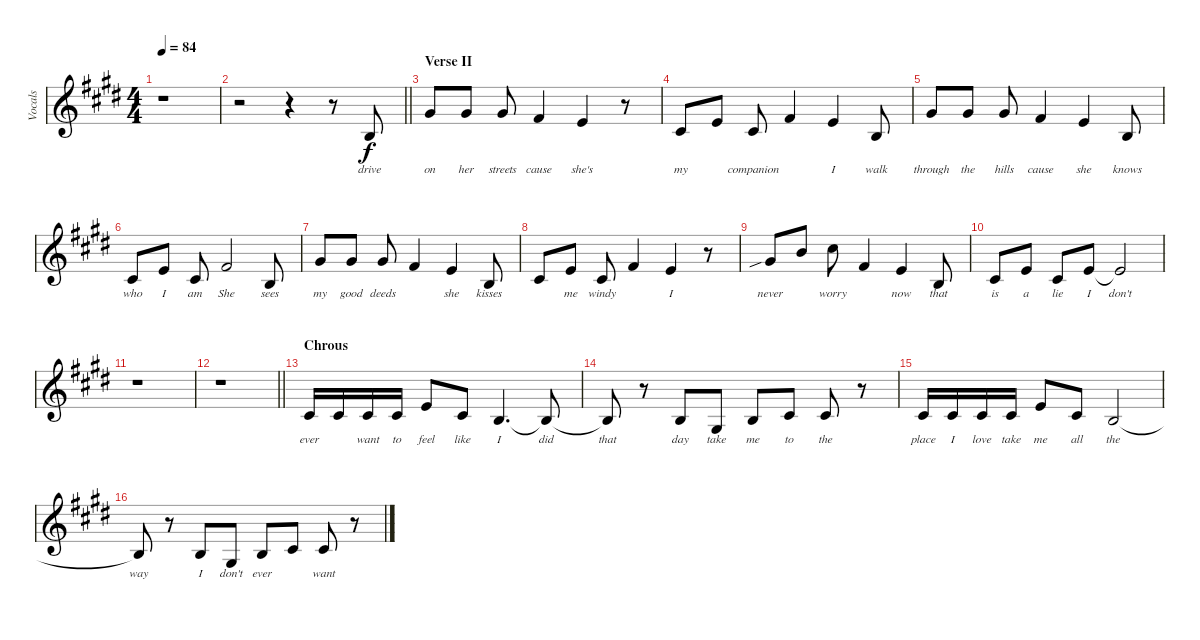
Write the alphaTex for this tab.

\track ("Vocals" "Vocals") {instrument flute}
\staff {score}
\tuning (E4 B3 G3 D3 A2 E2) {hide}
\ts (4 4)
\tempo 84
\clef g2
\ks c#minor
r.1{dy f} |
\barLineRight lightlight
r.2 r.4 r.8 4.3.8{lyrics (0 "drive") lyrics (1 "") lyrics (2 "") lyrics (3 "") lyrics (4 "")} |
\section ("" "Verse II")
4.1.8{lyrics (0 "on") lyrics (1 "") lyrics (2 "") lyrics (3 "") lyrics (4 "")} 4.1.8{lyrics (0 "her") lyrics (1 "") lyrics (2 "") lyrics (3 "") lyrics (4 "")} 4.1.8{lyrics (0 "streets") lyrics (1 "") lyrics (2 "") lyrics (3 "") lyrics (4 "")} 2.1.4{lyrics (0 "cause") lyrics (1 "") lyrics (2 "") lyrics (3 "") lyrics (4 "")} 0.1.4{lyrics (0 "she's") lyrics (1 "") lyrics (2 "") lyrics (3 "") lyrics (4 "")} r.8 |
\ks e
2.2.8{lyrics (0 "my") lyrics (1 "") lyrics (2 "") lyrics (3 "") lyrics (4 "")} 0.1.8{lyrics (0 "") lyrics (1 "") lyrics (2 "") lyrics (3 "") lyrics (4 "")} 2.2.8{lyrics (0 "companion") lyrics (1 "") lyrics (2 "") lyrics (3 "") lyrics (4 "")} 2.1.4{lyrics (0 "") lyrics (1 "") lyrics (2 "") lyrics (3 "") lyrics (4 "")} 0.1.4{lyrics (0 "I") lyrics (1 "") lyrics (2 "") lyrics (3 "") lyrics (4 "")} 4.3.8{lyrics (0 "walk") lyrics (1 "") lyrics (2 "") lyrics (3 "") lyrics (4 "")} |
\ks c#minor
4.1.8{lyrics (0 "through") lyrics (1 "") lyrics (2 "") lyrics (3 "") lyrics (4 "")} 4.1.8{lyrics (0 "the") lyrics (1 "") lyrics (2 "") lyrics (3 "") lyrics (4 "")} 4.1.8{lyrics (0 "hills") lyrics (1 "") lyrics (2 "") lyrics (3 "") lyrics (4 "")} 2.1.4{lyrics (0 "cause") lyrics (1 "") lyrics (2 "") lyrics (3 "") lyrics (4 "")} 0.1.4{lyrics (0 "she") lyrics (1 "") lyrics (2 "") lyrics (3 "") lyrics (4 "")} 4.3.8{lyrics (0 "knows") lyrics (1 "") lyrics (2 "") lyrics (3 "") lyrics (4 "")} |
\ks e
2.2.8{lyrics (0 "who") lyrics (1 "") lyrics (2 "") lyrics (3 "") lyrics (4 "")} 0.1.8{lyrics (0 "I") lyrics (1 "") lyrics (2 "") lyrics (3 "") lyrics (4 "")} 2.2.8{lyrics (0 "am") lyrics (1 "") lyrics (2 "") lyrics (3 "") lyrics (4 "")} 2.1.2{lyrics (0 "She") lyrics (1 "") lyrics (2 "") lyrics (3 "") lyrics (4 "")} 4.3.8{lyrics (0 "sees") lyrics (1 "") lyrics (2 "") lyrics (3 "") lyrics (4 "")} |
\ks c#minor
4.1.8{lyrics (0 "my") lyrics (1 "") lyrics (2 "") lyrics (3 "") lyrics (4 "")} 4.1.8{lyrics (0 "good") lyrics (1 "") lyrics (2 "") lyrics (3 "") lyrics (4 "")} 4.1.8{lyrics (0 "deeds") lyrics (1 "") lyrics (2 "") lyrics (3 "") lyrics (4 "")} 2.1.4{lyrics (0 "") lyrics (1 "") lyrics (2 "") lyrics (3 "") lyrics (4 "")} 0.1.4{lyrics (0 "she") lyrics (1 "") lyrics (2 "") lyrics (3 "") lyrics (4 "")} 4.3.8{lyrics (0 "kisses") lyrics (1 "") lyrics (2 "") lyrics (3 "") lyrics (4 "")} |
\ks e
2.2.8{lyrics (0 "") lyrics (1 "") lyrics (2 "") lyrics (3 "") lyrics (4 "")} 0.1.8{lyrics (0 "me") lyrics (1 "") lyrics (2 "") lyrics (3 "") lyrics (4 "")} 2.2.8{lyrics (0 "windy") lyrics (1 "") lyrics (2 "") lyrics (3 "") lyrics (4 "")} 2.1.4{lyrics (0 "") lyrics (1 "") lyrics (2 "") lyrics (3 "") lyrics (4 "")} 0.1.4{lyrics (0 "I") lyrics (1 "") lyrics (2 "") lyrics (3 "") lyrics (4 "")} r.8 |
\ks c#minor
9.2{sib}.8{lyrics (0 "never") lyrics (1 "") lyrics (2 "") lyrics (3 "") lyrics (4 "")} 7.1.8{lyrics (0 "") lyrics (1 "") lyrics (2 "") lyrics (3 "") lyrics (4 "")} 9.1.8{lyrics (0 "worry") lyrics (1 "") lyrics (2 "") lyrics (3 "") lyrics (4 "")} 7.2.4{lyrics (0 "") lyrics (1 "") lyrics (2 "") lyrics (3 "") lyrics (4 "")} 5.2.4{lyrics (0 "now") lyrics (1 "") lyrics (2 "") lyrics (3 "") lyrics (4 "")} 4.3.8{lyrics (0 "that") lyrics (1 "") lyrics (2 "") lyrics (3 "") lyrics (4 "")} |
2.2.8{lyrics (0 "is") lyrics (1 "") lyrics (2 "") lyrics (3 "") lyrics (4 "")} 0.1.8{lyrics (0 "a") lyrics (1 "") lyrics (2 "") lyrics (3 "") lyrics (4 "")} 2.2.8{lyrics (0 "lie") lyrics (1 "") lyrics (2 "") lyrics (3 "") lyrics (4 "")} 0.1.8{lyrics (0 "I") lyrics (1 "") lyrics (2 "") lyrics (3 "") lyrics (4 "")} 0.1{t}.2{lyrics (0 "don't") lyrics (1 "") lyrics (2 "") lyrics (3 "") lyrics (4 "")} |
\ks e
r.1 |
\barLineRight lightlight
r.1 |
\section ("" "Chrous")
2.2.16{lyrics (0 "ever") lyrics (1 "") lyrics (2 "") lyrics (3 "") lyrics (4 "")} 2.2.16{lyrics (0 "") lyrics (1 "") lyrics (2 "") lyrics (3 "") lyrics (4 "")} 2.2.16{lyrics (0 "want") lyrics (1 "") lyrics (2 "") lyrics (3 "") lyrics (4 "")} 2.2.16{lyrics (0 "to") lyrics (1 "") lyrics (2 "") lyrics (3 "") lyrics (4 "")} 0.1.8{lyrics (0 "feel") lyrics (1 "") lyrics (2 "") lyrics (3 "") lyrics (4 "")} 2.2.8{lyrics (0 "like") lyrics (1 "") lyrics (2 "") lyrics (3 "") lyrics (4 "")} 0.2.4{d lyrics (0 "I") lyrics (1 "") lyrics (2 "") lyrics (3 "") lyrics (4 "")} 0.2{t}.8{lyrics (0 "did") lyrics (1 "") lyrics (2 "") lyrics (3 "") lyrics (4 "")} |
0.2{t}.8{lyrics (0 "that") lyrics (1 "") lyrics (2 "") lyrics (3 "") lyrics (4 "")} r.8 0.2.8{lyrics (0 "day") lyrics (1 "") lyrics (2 "") lyrics (3 "") lyrics (4 "")} 1.3.8{lyrics (0 "take") lyrics (1 "") lyrics (2 "") lyrics (3 "") lyrics (4 "")} 0.2.8{lyrics (0 "me") lyrics (1 "") lyrics (2 "") lyrics (3 "") lyrics (4 "")} 2.2.8{lyrics (0 "to") lyrics (1 "") lyrics (2 "") lyrics (3 "") lyrics (4 "")} 2.2.8{lyrics (0 "the") lyrics (1 "") lyrics (2 "") lyrics (3 "") lyrics (4 "")} r.8 |
2.2.16{lyrics (0 "place") lyrics (1 "") lyrics (2 "") lyrics (3 "") lyrics (4 "")} 2.2.16{lyrics (0 "I") lyrics (1 "") lyrics (2 "") lyrics (3 "") lyrics (4 "")} 2.2.16{lyrics (0 "love") lyrics (1 "") lyrics (2 "") lyrics (3 "") lyrics (4 "")} 2.2.16{lyrics (0 "take") lyrics (1 "") lyrics (2 "") lyrics (3 "") lyrics (4 "")} 0.1.8{lyrics (0 "me") lyrics (1 "") lyrics (2 "") lyrics (3 "") lyrics (4 "")} 2.2.8{lyrics (0 "all") lyrics (1 "") lyrics (2 "") lyrics (3 "") lyrics (4 "")} 0.2.2{lyrics (0 "the") lyrics (1 "") lyrics (2 "") lyrics (3 "") lyrics (4 "")} |
0.2{t}.8{lyrics (0 "way") lyrics (1 "") lyrics (2 "") lyrics (3 "") lyrics (4 "")} r.8 0.2.8{lyrics (0 "I") lyrics (1 "") lyrics (2 "") lyrics (3 "") lyrics (4 "")} 1.3.8{lyrics (0 "don't") lyrics (1 "") lyrics (2 "") lyrics (3 "") lyrics (4 "")} 0.2.8{lyrics (0 "ever") lyrics (1 "") lyrics (2 "") lyrics (3 "") lyrics (4 "")} 2.2.8{lyrics (0 "") lyrics (1 "") lyrics (2 "") lyrics (3 "") lyrics (4 "")} 2.2.8{lyrics (0 "want") lyrics (1 "") lyrics (2 "") lyrics (3 "") lyrics (4 "")} r.8
